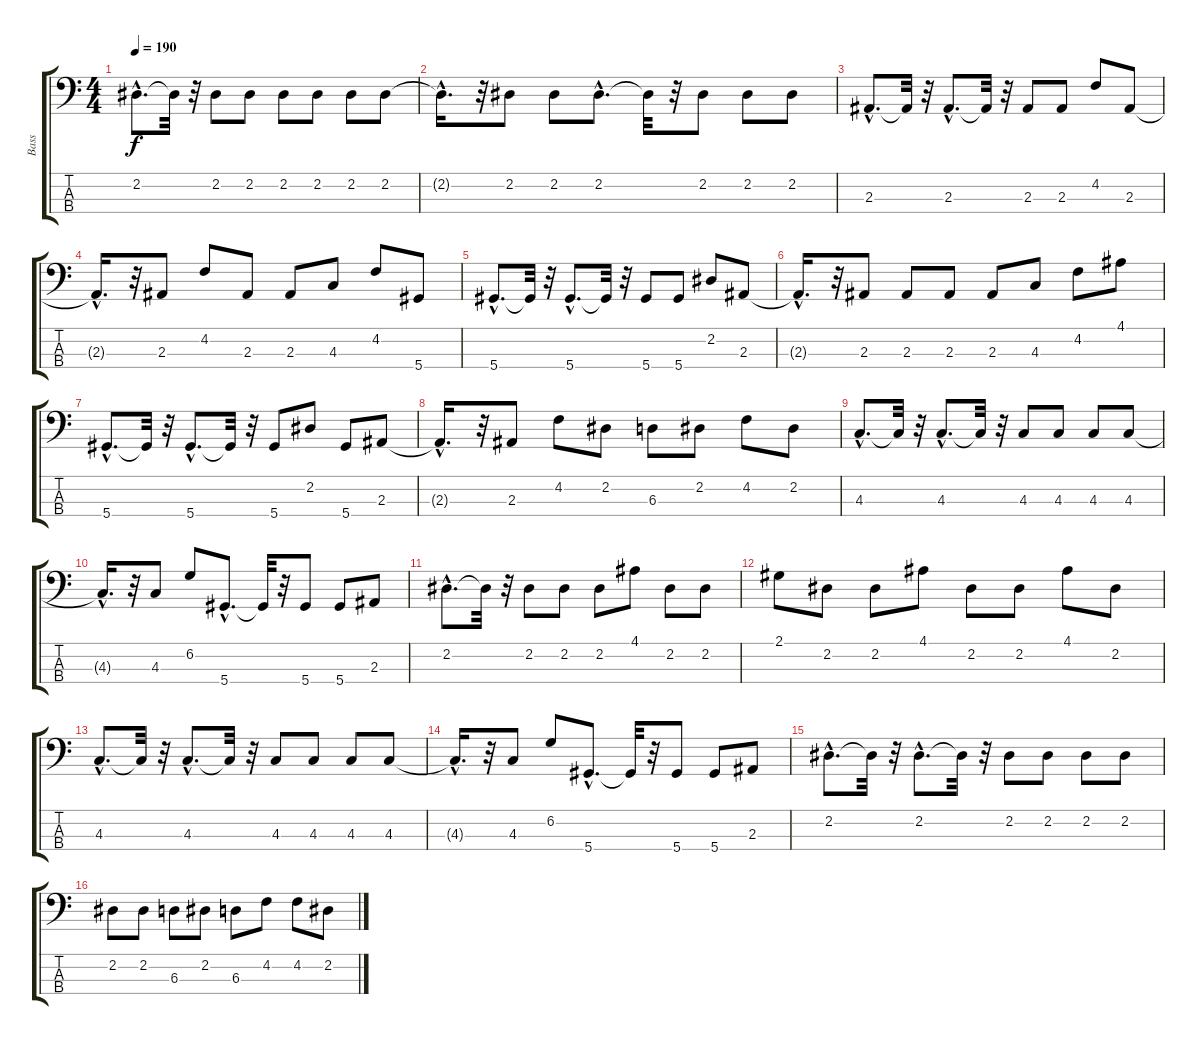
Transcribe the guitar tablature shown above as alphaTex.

\track ("Bass" "Bass") {instrument electricbassfinger}
\staff {score tabs}
\tuning (Gb2 Db2 Ab1 Eb1) {hide}
\ts (4 4)
\tempo 190
\clef f4
\ks c
2.2{hac}.8{d dy f} 2.2{t}.32 r.32 2.2.8 2.2.8 2.2.8 2.2.8 2.2.8 2.2.8 |
2.2{hac t}.16{d} r.32 2.2.8 2.2.8 2.2{hac}.8{d} 2.2{t}.32 r.32 2.2.8 2.2.8 2.2.8 |
2.3{hac}.8{d} 2.3{t}.32 r.32 2.3{hac}.8{d} 2.3{t}.32 r.32 2.3.8 2.3.8 4.2.8 2.3.8 |
2.3{hac t}.16{d} r.32 2.3.8 4.2.8 2.3.8 2.3.8 4.3.8 4.2.8 5.4.8 |
5.4{hac}.8{d} 5.4{t}.32 r.32 5.4{hac}.8{d} 5.4{t}.32 r.32 5.4.8 5.4.8 2.2.8 2.3.8 |
2.3{hac t}.16{d} r.32 2.3.8 2.3.8 2.3.8 2.3.8 4.3.8 4.2.8 4.1.8 |
5.4{hac}.8{d} 5.4{t}.32 r.32 5.4{hac}.8{d} 5.4{t}.32 r.32 5.4.8 2.2.8 5.4.8 2.3.8 |
2.3{hac t}.16{d} r.32 2.3.8 4.2.8 2.2.8 6.3.8 2.2.8 4.2.8 2.2.8 |
4.3{hac}.8{d} 4.3{t}.32 r.32 4.3{hac}.8{d} 4.3{t}.32 r.32 4.3.8 4.3.8 4.3.8 4.3.8 |
4.3{hac t}.16{d} r.32 4.3.8 6.2.8 5.4{hac}.8{d} 5.4{t}.32 r.32 5.4.8 5.4.8 2.3.8 |
2.2{hac}.8{d} 2.2{t}.32 r.32 2.2.8 2.2.8 2.2.8 4.1.8 2.2.8 2.2.8 |
2.1.8 2.2.8 2.2.8 4.1.8 2.2.8 2.2.8 4.1.8 2.2.8 |
4.3{hac}.8{d} 4.3{t}.32 r.32 4.3{hac}.8{d} 4.3{t}.32 r.32 4.3.8 4.3.8 4.3.8 4.3.8 |
4.3{hac t}.16{d} r.32 4.3.8 6.2.8 5.4{hac}.8{d} 5.4{t}.32 r.32 5.4.8 5.4.8 2.3.8 |
2.2{hac}.8{d} 2.2{t}.32 r.32 2.2{hac}.8{d} 2.2{t}.32 r.32 2.2.8 2.2.8 2.2.8 2.2.8 |
2.2.8 2.2.8 6.3.8 2.2.8 6.3.8 4.2.8 4.2.8 2.2.8
